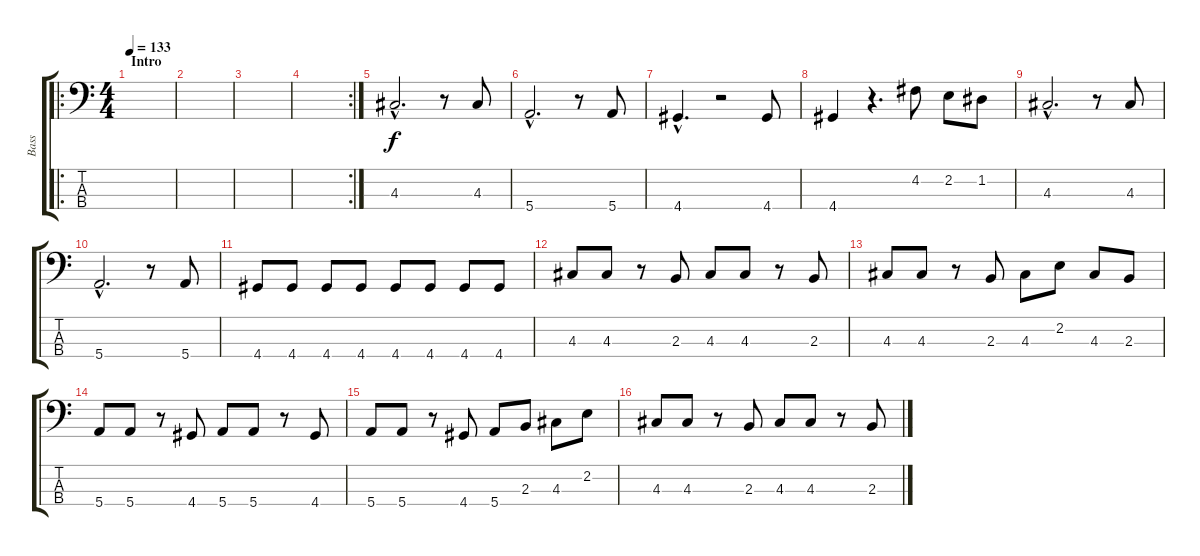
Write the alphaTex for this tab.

\track ("Bass" "Bass") {instrument electricbassfinger}
\staff {score tabs}
\tuning (G2 D2 A1 E1) {hide}
\ro
\ts (4 4)
\section ("" "Intro")
\tempo 133
\clef f4
\ks c
|
|
|
\rc 2
|
4.3{hac}.2{d} r.8 4.3.8 |
5.4{hac}.2{d} r.8 5.4.8 |
4.4{hac}.4{d} r.2 4.4.8 |
4.4.4 r.4{d} 4.2.8 2.2.8 1.2.8 |
4.3{hac}.2{d} r.8 4.3.8 |
5.4{hac}.2{d} r.8 5.4.8 |
4.4.8 4.4.8 4.4.8 4.4.8 4.4.8 4.4.8 4.4.8 4.4.8 |
4.3.8 4.3.8 r.8 2.3.8 4.3.8 4.3.8 r.8 2.3.8 |
4.3.8 4.3.8 r.8 2.3.8 4.3.8 2.2.8 4.3.8 2.3.8 |
5.4.8 5.4.8 r.8 4.4.8 5.4.8 5.4.8 r.8 4.4.8 |
5.4.8 5.4.8 r.8 4.4.8 5.4.8 2.3.8 4.3.8 2.2.8 |
4.3.8 4.3.8 r.8 2.3.8 4.3.8 4.3.8 r.8 2.3.8
